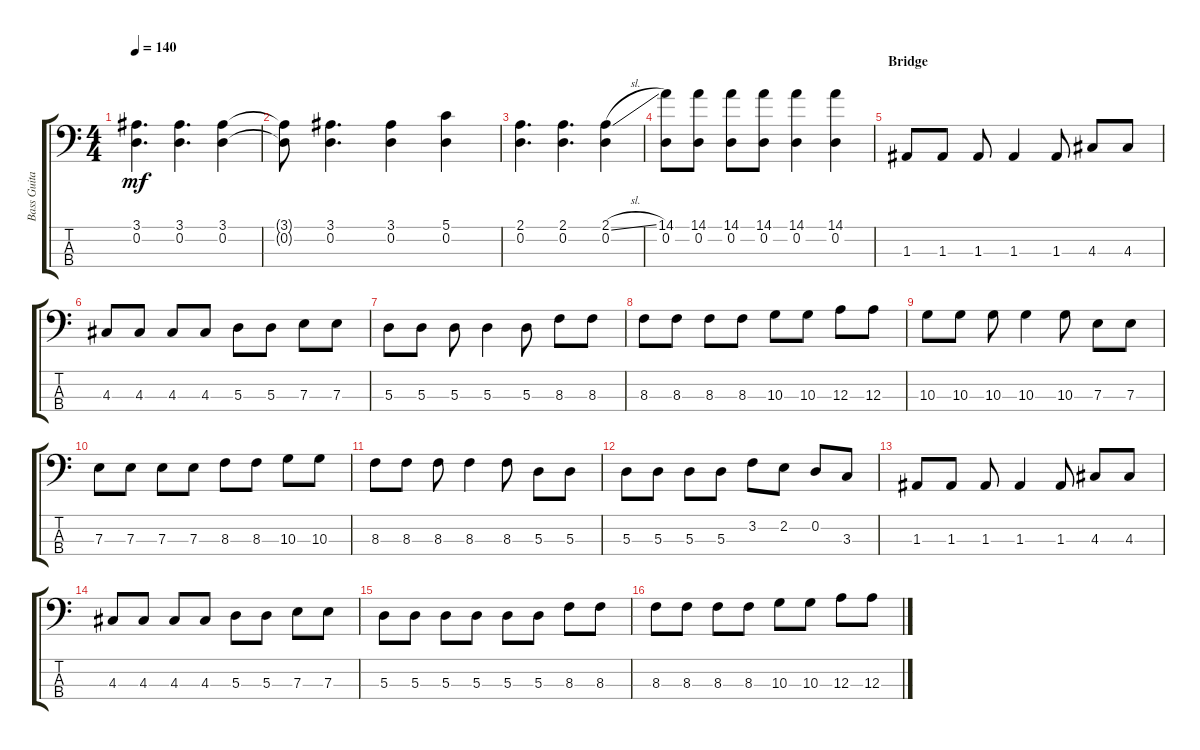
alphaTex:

\track ("Bass Guitar" "Bass Guita") {instrument electricbassfinger}
\staff {score tabs}
\tuning (G2 D2 A1 D1) {hide}
\ts (4 4)
\tempo 140
\clef f4
\ks c
(3.1 0.2).4{d dy mf} (3.1 0.2).4{d} (3.1 0.2).4 |
(3.1{t} 0.2{t}).8 (3.1 0.2).4{d} (3.1 0.2).4 (5.1 0.2).4 |
(2.1 0.2).4{d} (2.1 0.2).4{d} (2.1{sl} 0.2).4 |
(14.1 0.2).8 (14.1 0.2).8 (14.1 0.2).8 (14.1 0.2).8 (14.1 0.2).4 (14.1 0.2).4 |
\section ("" "Bridge")
1.3.8 1.3.8 1.3.8 1.3.4 1.3.8 4.3.8 4.3.8 |
4.3.8 4.3.8 4.3.8 4.3.8 5.3.8 5.3.8 7.3.8 7.3.8 |
5.3.8 5.3.8 5.3.8 5.3.4 5.3.8 8.3.8 8.3.8 |
8.3.8 8.3.8 8.3.8 8.3.8 10.3.8 10.3.8 12.3.8 12.3.8 |
10.3.8 10.3.8 10.3.8 10.3.4 10.3.8 7.3.8 7.3.8 |
7.3.8 7.3.8 7.3.8 7.3.8 8.3.8 8.3.8 10.3.8 10.3.8 |
8.3.8 8.3.8 8.3.8 8.3.4 8.3.8 5.3.8 5.3.8 |
5.3.8 5.3.8 5.3.8 5.3.8 3.2.8 2.2.8 0.2.8 3.3.8 |
1.3.8 1.3.8 1.3.8 1.3.4 1.3.8 4.3.8 4.3.8 |
4.3.8 4.3.8 4.3.8 4.3.8 5.3.8 5.3.8 7.3.8 7.3.8 |
5.3.8 5.3.8 5.3.8 5.3.8 5.3.8 5.3.8 8.3.8 8.3.8 |
8.3.8 8.3.8 8.3.8 8.3.8 10.3.8 10.3.8 12.3.8 12.3.8
